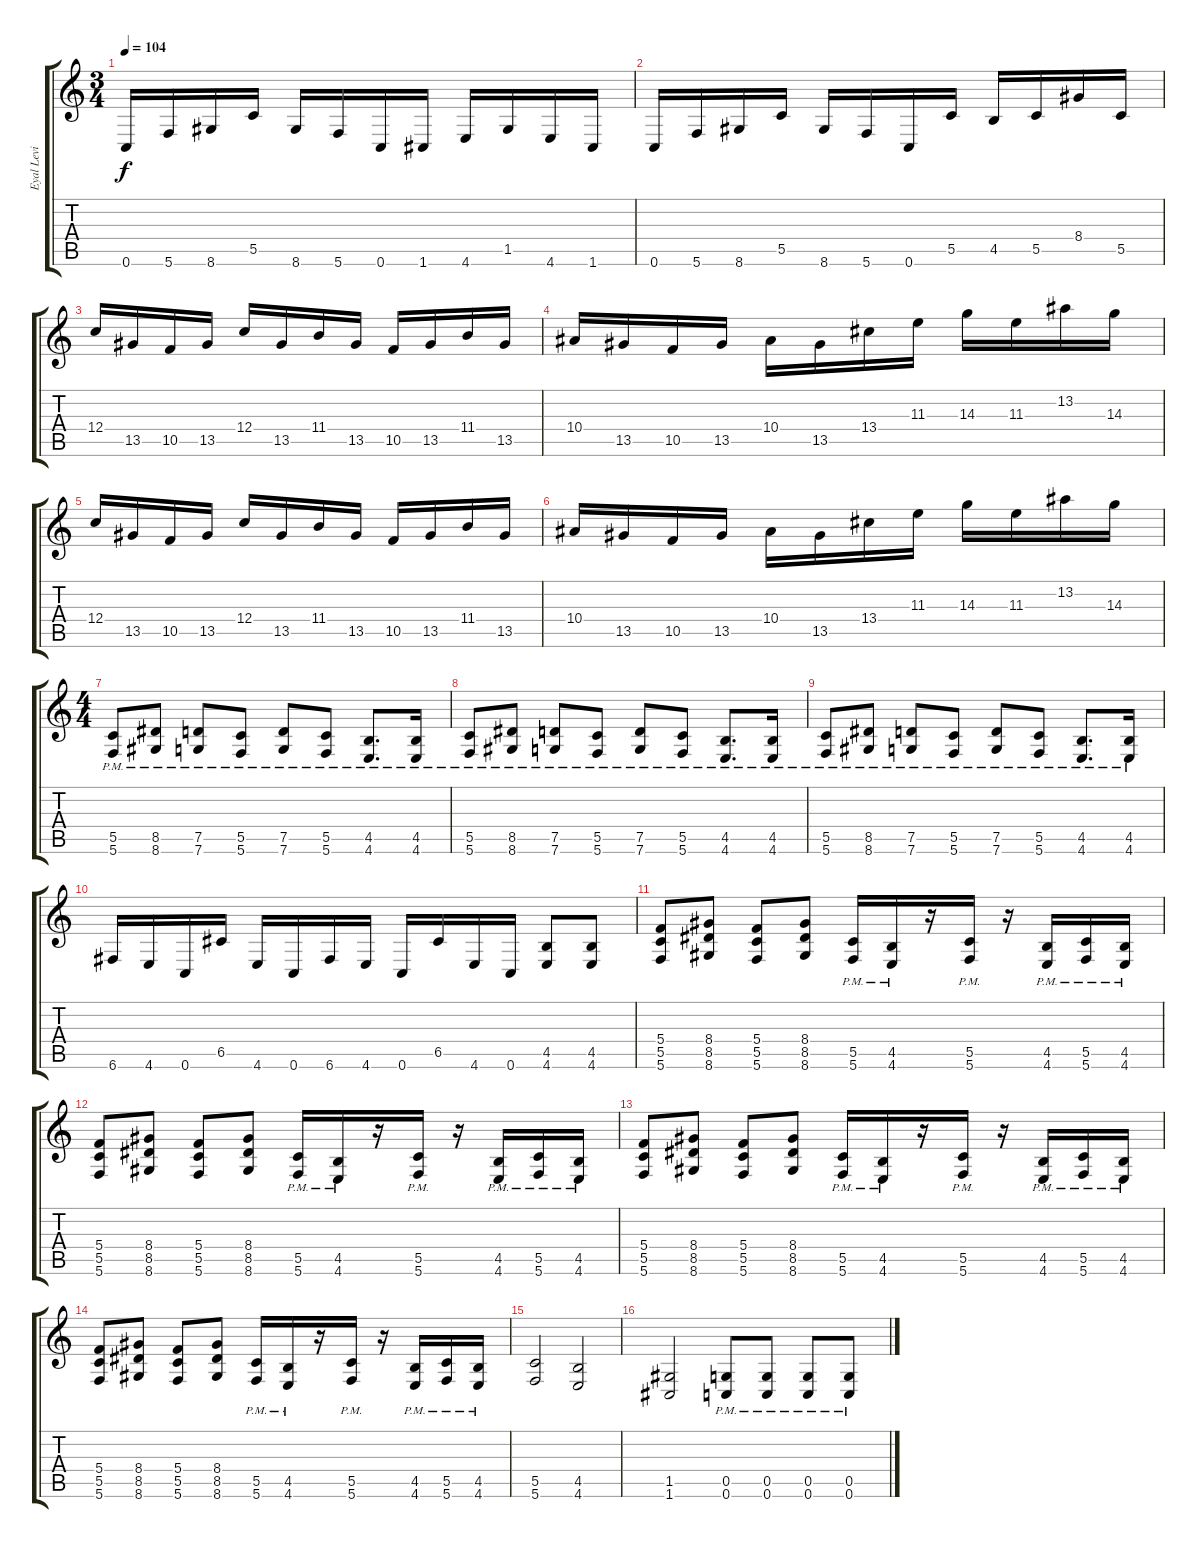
\track ("Eyal Levi" "Eyal Levi") {instrument distortionguitar}
\staff {score tabs}
\tuning (D4 A3 F3 C3 G2 C2) {hide}
\ts (3 4)
\tempo 104
\clef g2
\ks c
0.6.16{dy f} 5.6.16 8.6.16 5.5.16 8.6.16 5.6.16 0.6.16 1.6.16 4.6.16 1.5.16 4.6.16 1.6.16 |
0.6.16 5.6.16 8.6.16 5.5.16 8.6.16 5.6.16 0.6.16 5.5.16 4.5.16 5.5.16 8.4.16 5.5.16 |
12.4.16 13.5.16 10.5.16 13.5.16 12.4.16 13.5.16 11.4.16 13.5.16 10.5.16 13.5.16 11.4.16 13.5.16 |
10.4.16 13.5.16 10.5.16 13.5.16 10.4.16 13.5.16 13.4.16 11.3.16 14.3.16 11.3.16 13.2.16 14.3.16 |
12.4.16 13.5.16 10.5.16 13.5.16 12.4.16 13.5.16 11.4.16 13.5.16 10.5.16 13.5.16 11.4.16 13.5.16 |
10.4.16 13.5.16 10.5.16 13.5.16 10.4.16 13.5.16 13.4.16 11.3.16 14.3.16 11.3.16 13.2.16 14.3.16 |
\ts (4 4)
(5.5 5.6{pm}).8 (8.5 8.6{pm}).8 (7.5 7.6{pm}).8 (5.5 5.6{pm}).8 (7.5 7.6{pm}).8 (5.5 5.6{pm}).8 (4.5 4.6{pm}).8{d} (4.5 4.6{pm}).16 |
(5.5 5.6{pm}).8 (8.5 8.6{pm}).8 (7.5 7.6{pm}).8 (5.5 5.6{pm}).8 (7.5 7.6{pm}).8 (5.5 5.6{pm}).8 (4.5 4.6{pm}).8{d} (4.5 4.6{pm}).16 |
(5.5 5.6{pm}).8 (8.5 8.6{pm}).8 (7.5 7.6{pm}).8 (5.5 5.6{pm}).8 (7.5 7.6{pm}).8 (5.5 5.6{pm}).8 (4.5 4.6{pm}).8{d} (4.5 4.6{pm}).16 |
6.6.16 4.6.16 0.6.16 6.5.16 4.6.16 0.6.16 6.6.16 4.6.16 0.6.16 6.5.16 4.6.16 0.6.16 (4.5 4.6).8 (4.5 4.6).8 |
(5.4 5.5 5.6).8 (8.4 8.5 8.6).8 (5.4 5.5 5.6).8 (8.4 8.5 8.6).8 (5.5{pm} 5.6{pm}).16 (4.5{pm} 4.6{pm}).16 r.16 (5.5{pm} 5.6{pm}).16 r.16 (4.5{pm} 4.6{pm}).16 (5.5{pm} 5.6{pm}).16 (4.5{pm} 4.6{pm}).16 |
(5.4 5.5 5.6).8 (8.4 8.5 8.6).8 (5.4 5.5 5.6).8 (8.4 8.5 8.6).8 (5.5{pm} 5.6{pm}).16 (4.5{pm} 4.6{pm}).16 r.16 (5.5{pm} 5.6{pm}).16 r.16 (4.5{pm} 4.6{pm}).16 (5.5{pm} 5.6{pm}).16 (4.5{pm} 4.6{pm}).16 |
(5.4 5.5 5.6).8 (8.4 8.5 8.6).8 (5.4 5.5 5.6).8 (8.4 8.5 8.6).8 (5.5{pm} 5.6{pm}).16 (4.5{pm} 4.6{pm}).16 r.16 (5.5{pm} 5.6{pm}).16 r.16 (4.5{pm} 4.6{pm}).16 (5.5{pm} 5.6{pm}).16 (4.5{pm} 4.6{pm}).16 |
(5.4 5.5 5.6).8 (8.4 8.5 8.6).8 (5.4 5.5 5.6).8 (8.4 8.5 8.6).8 (5.5{pm} 5.6{pm}).16 (4.5{pm} 4.6{pm}).16 r.16 (5.5{pm} 5.6{pm}).16 r.16 (4.5{pm} 4.6{pm}).16 (5.5{pm} 5.6{pm}).16 (4.5{pm} 4.6{pm}).16 |
(5.5 5.6).2 (4.5 4.6).2 |
(1.5 1.6).2 (0.5{pm} 0.6{pm}).8 (0.5{pm} 0.6{pm}).8 (0.5{pm} 0.6{pm}).8 (0.5{pm} 0.6{pm}).8
